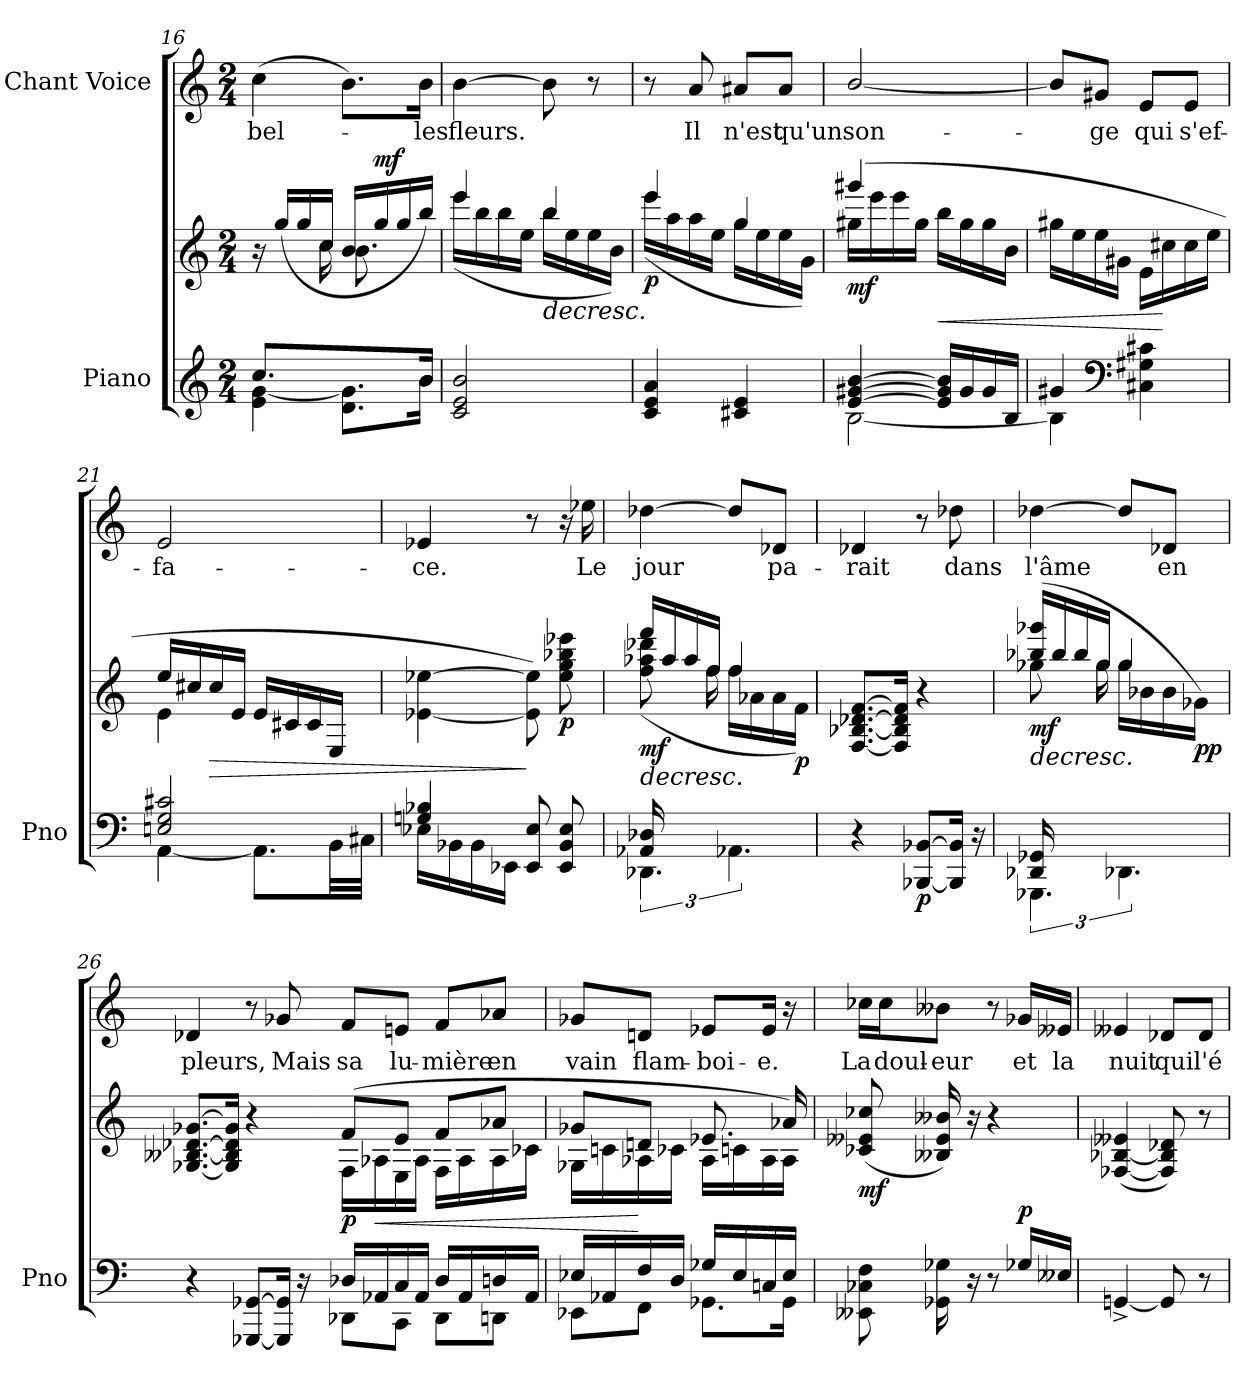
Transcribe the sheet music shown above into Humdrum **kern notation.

**kern	**kern	**dynam	**kern	**text
*part2	*part2	*part2	*part1	*part1
*staff3	*staff2	*staff2/3	*staff1	*staff1
*I"Piano	*	*	*I"Chant Voice	*
*I'Pno	*	*	*	*
*clefG2	*clefG2	*	*clefG2	*
*k[]	*k[]	*	*k[]	*
*M2/4	*M2/4	*	*M2/4	*
=16	=16	=16	=16	=16
*^	*^	*	*	*
!	!	!	!	!	!	!LO:LY:b
8.cc/L	4e\ [4g\	16r	8.ryy	.	(>4cc\	bel-
.	.	(>16gg/LL	.	.	.	.
.	.	16gg/	.	.	.	.
4ryy	.	16cc/JJ	16cc\K	.	.	.
.	8.d\ 8.g\]L	16b/LL	8.b\	.	8.b\L)	.
!	!	!	!	!LO:DY:a	!	!
.	.	16gg/	.	mf	.	.
.	.	16gg/	.	.	.	.
!	!	!	!	!	!	!LO:LY:b
16b/Jk	16b\Jk	16bb/JJ)	16ryy	.	16b\Jk	-les
=17	=17	=17	=17	=17	=17	=17
!	!	!	!	!	!	!LO:LY:b
*v	*v	*	*	*	*	*
2c/ 2e/ 2b/	4eee/	(>16eee\LL	.	[4b\	fleurs.
.	.	16bb\	.	.	.
.	.	16bb\	.	.	.
.	.	16ee\JJ	.	.	.
!	!	!	!LO:HP:b	!	!
.	4bb/	16bb\LL	>	8b\]	.
.	.	16ee\	.	.	.
.	.	16ee\	.	8r	.
.	.	16b\JJ)	.	.	.
=18	=18	=18	=18	=18	=18
!	!	!	!LO:DY:b	!	!
4c/ 4e/ 4a/	4eee/	(>16eee\LL	p	8r	.
.	.	16aa\	.	.	.
!	!	!	!	!	!LO:LY:b
.	.	16aa\	.	8a/	Il
.	.	16ee\JJ	.	.	.
!	!	!	!	!	!LO:LY:b
4c#X/ 4e/	4gg/	16gg\LL	.	8a#X/L	n'est
.	.	16ee\	.	.	.
!	!	!	!	!	!LO:LY:b
.	.	16ee\	.	8a#/J	qu'un
.	.	16g\JJ)	.	.	.
*	*v	*v	*	*	*
.	.	]	.	.
!!LO:PB:g=z
=19	=19	=19	=19	=19
*^	*^	*	*	*
!	!	!	!	!LO:DY:b	!	!LO:LY:b
[4e/ [4g#X/ [4b/	[2B\	(>4ggg#X/	16gg#X\LL	mf	[2b/	son-
.	.	.	16eee\	.	.	.
.	.	.	16eee\	.	.	.
.	.	.	16gg#\JJ	.	.	.
!	!	!	!	!LO:HP:b	!	!
16e/] 16g#/] 16b/]LL	.	4rcccyy	16bb\LL	<	.	.
16g#/	.	.	16gg#\	.	.	.
16g#/	.	.	16gg#\	.	.	.
16B/JJ	.	.	16b\JJ	.	.	.
*	*	*v	*v	*	*	*
=20	=20	=20	=20	=20	=20
4g#X/	4B\]	16gg#X\LL	.	8b/L]	.
.	.	16ee\	.	.	.
!	!	!	!	!	!LO:LY:b
.	.	16ee\	.	8g#X/J	-ge
.	.	16g#X\JJ	.	.	.
*clefF4	*	*	*	*	*
!	!	!	!	!	!LO:LY:b
4C#X\ 4G#X\ 4c#X\	4rBByy	16e\LL	.	8e/L	qui
.	.	16cc#X\	[	.	.
!	!	!	!	!	!LO:LY:b
.	.	16cc#\	.	8e/J	s'ef-
.	.	16ee\JJ	.	.	.
=21	=21	=21	=21	=21	=21
*	*	*^	*	*	*
!	!	!	!	!	!	!LO:LY:b
2En/ 2G/ 2c#X/	[4AA\	16ee/LL	4e\	.	2e/	-fa-
.	.	16cc#X/	.	.	.	.
!	!	!	!	!LO:HP:b	!	!
.	.	16cc#/	.	>	.	.
.	.	16e/JJ	.	.	.	.
.	8.AA\L]	16e/LL	4rcccyy	.	.	.
.	.	16c#X/	.	.	.	.
.	.	16c#/	.	.	.	.
.	32BB<\LL	16E/JJ	.	.	.	.
.	32C#X<\JJJ	.	.	.	.	.
*	*	*v	*v	*	*	*
=22	=22	=22	=22	=22	=22
!	!	!	!	!	!LO:LY:b
4Gn/ 4B-X/	16E-X<\LL	[4e-X\ [4ee-X\	.	4e-X/	-ce.
.	16BB-X<\	.	.	.	.
.	16BB-<\	.	.	.	.
.	16EE-X<\JJ	.	.	.	.
8EE-/ 8E-/	4ryy	8e-\] 8ee-\])	]	8r	.
!	!	!	!LO:DY:b	!	!
8EE-/ 8BB-/ 8E-/	.	8ee-\ 8gg\ 8bb-X\ 8eee-X\	p	16r	.
!	!	!	!	!	!LO:LY:b
.	.	.	.	16ee-X\	Le
!!LO:LB:g=z
=23	=23	=23	=23	=23	=23
*k[]	*	*k[]	*	*k[]	*
!	!	!	!LO:HP:b	!	!LO:LY:b
*	*	*^	*	*	*
!	!	!	!	!LO:DY:n=1:b	!	!
16AA-X/ 16D-X/	6.DD-X\	16fff/LL	(>8ff\ 8aa-X\ 8ddd-X\	> mf	[4dd-X\	jour
16ryy	.	16aa-/	.	.	.	.
8ryy	.	16aa-/	16rffyy	.	.	.
.	.	16ff/JJ	16ff\	.	.	.
4ryy	6.AA-X\	4ff/	16ff\LL	.	8dd-/L]	.
.	.	.	16a-X\	.	.	.
!	!	!	!	!	!	!LO:LY:b
.	.	.	16a-\	.	8d-X/J	pa-
!	!	!	!	!LO:DY:n=2:b	!	!
.	.	.	16f\JJ)	p	.	.
*v	*v	*	*	*	*	*
*	*v	*v	*	*	*
.	.	]	.	.
=24	=24	=24	=24	=24
!	!	!	!	!LO:LY:b
4r	[8.F/ [8.B-X/ [8.d-X/ [8.f/L	.	4d-X/	-rait
.	16F/] 16B-/] 16d-/] 16f/]Jk	.	.	.
!	!	!LO:DY:b=2	!	!
[8BBB-X/ [8BB-X/L	4r	p	8r	.
!	!	!	!	!LO:LY:b
16BBB-/] 16BB-/]Jk	.	.	8dd-X\	dans
16r	.	.	.	.
=25	=25	=25	=25	=25
*^	*	*	*	*
!	!	!	!LO:HP:b	!	!LO:LY:b
*	*	*^	*	*	*
!	!	!	!	!LO:DY:n=1:b	!	!
16DD-X/ 16GG-X/	6.GGG-X\	(>16bb-X/ 16ggg-X/LL	8gg-X\	> mf	[4dd-X\	l'âme
16ryy	.	16bb-/	.	.	.	.
8ryy	.	16bb-/	16rffyy	.	.	.
.	.	16gg-/JJ	16gg-\	.	.	.
4ryy	6.DD-X\	4gg-/	16gg-\LL	.	8dd-/L]	.
.	.	.	16b-X\	.	.	.
!	!	!	!	!	!	!LO:LY:b
.	.	.	16b-\	.	8d-X/J	en
!	!	!	!	!LO:DY:n=2:b	!	!
.	.	.	16g-X\JJ)	pp	.	.
*v	*v	*	*	*	*	*
*	*v	*v	*	*	*
.	.	]	.	.
=26	=26	=26	=26	=26
!	!	!	!	!LO:LY:b
4r	[8.G-X/ [8.B--X/ [8.d-X/ [8.g-X/L	.	4d-X/	pleurs,
.	16G-/] 16B--/] 16d-/] 16g-/]Jk	.	.	.
[8GGG-X/ [8GG-X/L	4r	.	8r	.
!	!	!	!	!LO:LY:b
16GGG-/] 16GG-/]Jk	.	.	8g-X/	Mais
16r	.	.	.	.
!!LO:LB:g=z
=27-	=27-	=27-	=27-	=27-
*^	*^	*	*	*
!	!	!	!	!LO:DY:b	!	!LO:LY:b
16D-X/LL	8DD-X\L	(>8f/L	16F\LL	p	8f/L	sa
!	!	!	!	!LO:HP:b	!	!
16AA-X/	.	.	16A-X\	<	.	.
!	!	!	!	!	!	!LO:LY:b
16C/	8CC\J	8e/J	16E\	.	8en/J	lu-
16AA-/JJ	.	.	16A-\JJ	.	.	.
!	!	!	!	!	!	!LO:LY:b
16D-/LL	8DD-\L	8f/L	16F\LL	.	8f/L	-mière
16AA-/	.	.	16A-\	.	.	.
!	!	!	!	!	!	!LO:LY:b
16Dn/	8DDn\J	8a-X/J	16A-\	.	8a-X/J	en
16AA-/JJ	.	.	16c-X\JJ	.	.	.
=28	=28	=28	=28	=28	=28	=28
!	!	!	!	!	!	!LO:LY:b
16E-X/LL	8EE-X\L	8g-X/L	16G-X\LL	.	8g-X/L	vain
16AA-X/	.	.	16cn\	.	.	.
!	!	!	!	!	!	!LO:LY:b
16F/	8FF\J	8dn/J	16A-X\	[	8dn/J	flam-
16D/JJ	.	.	16c-X\JJ	.	.	.
!	!	!	!	!	!	!LO:LY:b
16G-X/LL	8.GG-X\L	8.e-X/	16A-\LL	.	8e-X/L	-boi-
16E-/	.	.	16cn\	.	.	.
!	!	!	!	!	!	!LO:LY:b
16Cn/	.	.	16A-\	.	16e-/Jk	-e.
16E-/JJ	16GG-\Jk	16a-X/)	16A-\JJ	.	16r	.
=29	=29	=29	=29	=29	=29	=29
!	!	!	!	!LO:DY:b	!	!LO:LY:b
*v	*v	*	*	*	*	*
*	*v	*v	*	*	*
8EE--X\ 8C-X\ 8F\	(<8c-X/ 8e--X/ 8cc-X/	mf	16cc-X\LL	La
!	!	!	!	!LO:LY:b
.	.	.	16cc-\J	doul-
!	!	!	!	!LO:LY:b
16GG-X\ 16G-X\	16B--X/ 16e--/ 16b--X/)	.	8b--X\J	-eur
16r	16r	.	.	.
8r	4r	.	8r	.
!	!	!LO:DY:a=2	!	!LO:LY:b
16G-X/LL	.	p	16g-X/LL	et
!	!	!	!	!LO:LY:b
16E--X/JJ	.	.	16e--X/JJ	la
=30	=30	=30	=30	=30
!	!	!	!	!LO:LY:b
[4GGn^/	(>[4F-X/ [4B-X/ 4e--X/	.	4e--X/	nuit
!	!	!	!	!LO:LY:b
8GG/]	8F-/] 8B-/] 8d-X/)	.	8d-X/L	qui
!	!	!	!	!LO:LY:b
8r	8r	.	8d-/J	l'é-
=	=	=	=	=
*-	*-	*-	*-	*-
